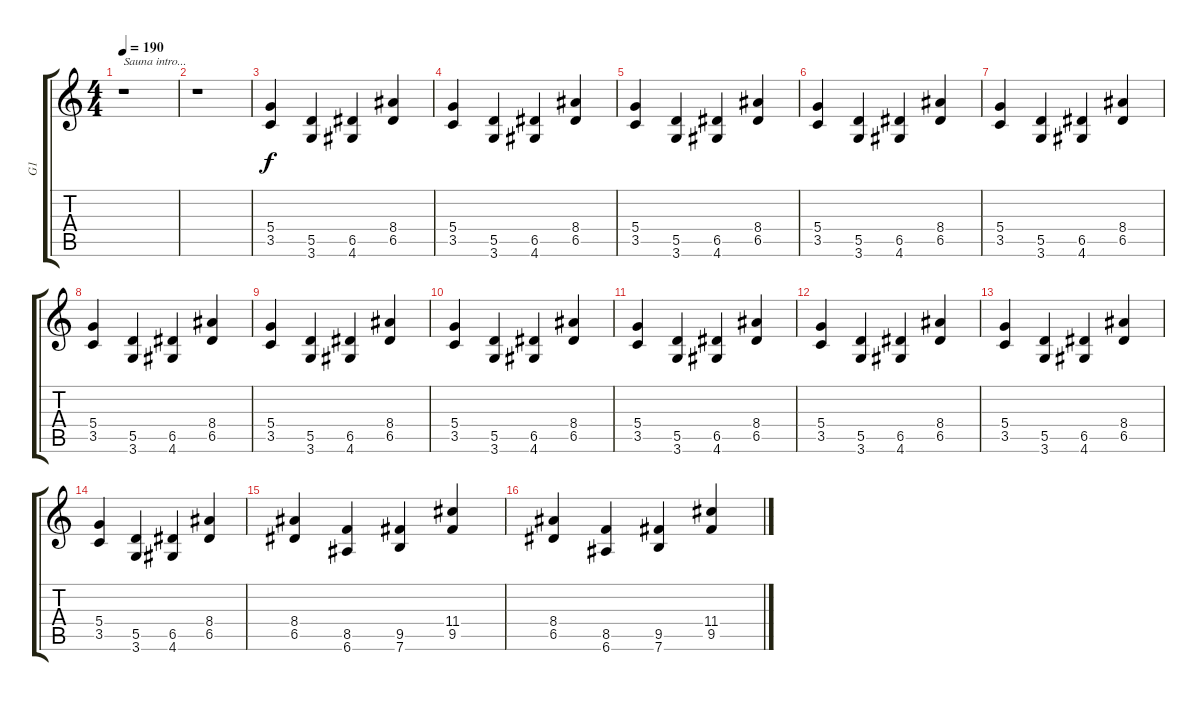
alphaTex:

\track ("G1" "G1") {instrument distortionguitar}
\staff {score tabs}
\tuning (E4 B3 G3 D3 A2 E2) {hide}
\ts (4 4)
\tempo 190
\clef g2
\ks c
r.1{txt "Sauna intro..." dy f instrument distortionguitar} |
r.1 |
(5.4 3.5).4 (5.5 3.6).4 (6.5 4.6).4 (8.4 6.5).4 |
(5.4 3.5).4 (5.5 3.6).4 (6.5 4.6).4 (8.4 6.5).4 |
(5.4 3.5).4 (5.5 3.6).4 (6.5 4.6).4 (8.4 6.5).4 |
(5.4 3.5).4 (5.5 3.6).4 (6.5 4.6).4 (8.4 6.5).4 |
(5.4 3.5).4 (5.5 3.6).4 (6.5 4.6).4 (8.4 6.5).4 |
(5.4 3.5).4 (5.5 3.6).4 (6.5 4.6).4 (8.4 6.5).4 |
(5.4 3.5).4 (5.5 3.6).4 (6.5 4.6).4 (8.4 6.5).4 |
(5.4 3.5).4 (5.5 3.6).4 (6.5 4.6).4 (8.4 6.5).4 |
(5.4 3.5).4 (5.5 3.6).4 (6.5 4.6).4 (8.4 6.5).4 |
(5.4 3.5).4 (5.5 3.6).4 (6.5 4.6).4 (8.4 6.5).4 |
(5.4 3.5).4 (5.5 3.6).4 (6.5 4.6).4 (8.4 6.5).4 |
(5.4 3.5).4 (5.5 3.6).4 (6.5 4.6).4 (8.4 6.5).4 |
(8.4 6.5).4 (8.5 6.6).4 (9.5 7.6).4 (11.4 9.5).4 |
(8.4 6.5).4 (8.5 6.6).4 (9.5 7.6).4 (11.4 9.5).4
